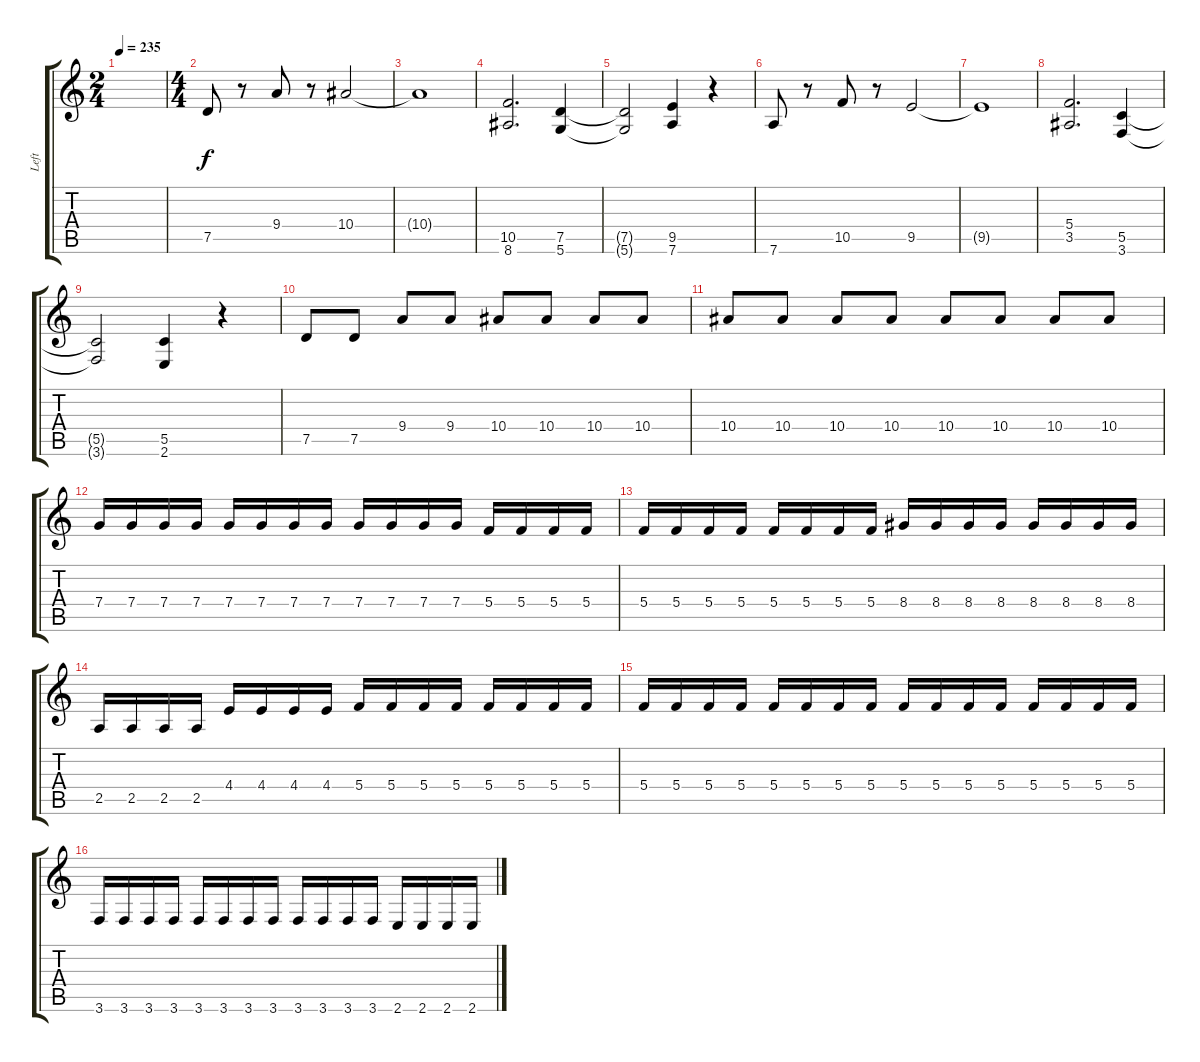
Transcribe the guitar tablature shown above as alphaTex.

\track ("Left" "Left") {instrument distortionguitar}
\staff {score tabs}
\tuning (D4 A3 F3 C3 G2 D2) {hide}
\ts (2 4)
\tempo 235
\clef g2
\ks c
|
\ts (4 4)
7.5.8 r.8 9.4.8 r.8 10.4.2 |
10.4{t}.1 |
(10.5 8.6).2{d} (7.5 5.6).4 |
(7.5{t} 5.6{t}).2 (9.5 7.6).4 r.4 |
7.6.8 r.8 10.5.8 r.8 9.5.2 |
9.5{t}.1 |
(5.4 3.5).2{d} (5.5 3.6).4 |
(5.5{t} 3.6{t}).2 (5.5 2.6).4 r.4 |
7.5.8 7.5.8 9.4.8 9.4.8 10.4.8 10.4.8 10.4.8 10.4.8 |
10.4.8 10.4.8 10.4.8 10.4.8 10.4.8 10.4.8 10.4.8 10.4.8 |
7.4.16 7.4.16 7.4.16 7.4.16 7.4.16 7.4.16 7.4.16 7.4.16 7.4.16 7.4.16 7.4.16 7.4.16 5.4.16 5.4.16 5.4.16 5.4.16 |
5.4.16 5.4.16 5.4.16 5.4.16 5.4.16 5.4.16 5.4.16 5.4.16 8.4.16 8.4.16 8.4.16 8.4.16 8.4.16 8.4.16 8.4.16 8.4.16 |
2.5.16 2.5.16 2.5.16 2.5.16 4.4.16 4.4.16 4.4.16 4.4.16 5.4.16 5.4.16 5.4.16 5.4.16 5.4.16 5.4.16 5.4.16 5.4.16 |
5.4.16 5.4.16 5.4.16 5.4.16 5.4.16 5.4.16 5.4.16 5.4.16 5.4.16 5.4.16 5.4.16 5.4.16 5.4.16 5.4.16 5.4.16 5.4.16 |
3.6.16 3.6.16 3.6.16 3.6.16 3.6.16 3.6.16 3.6.16 3.6.16 3.6.16 3.6.16 3.6.16 3.6.16 2.6.16 2.6.16 2.6.16 2.6.16
